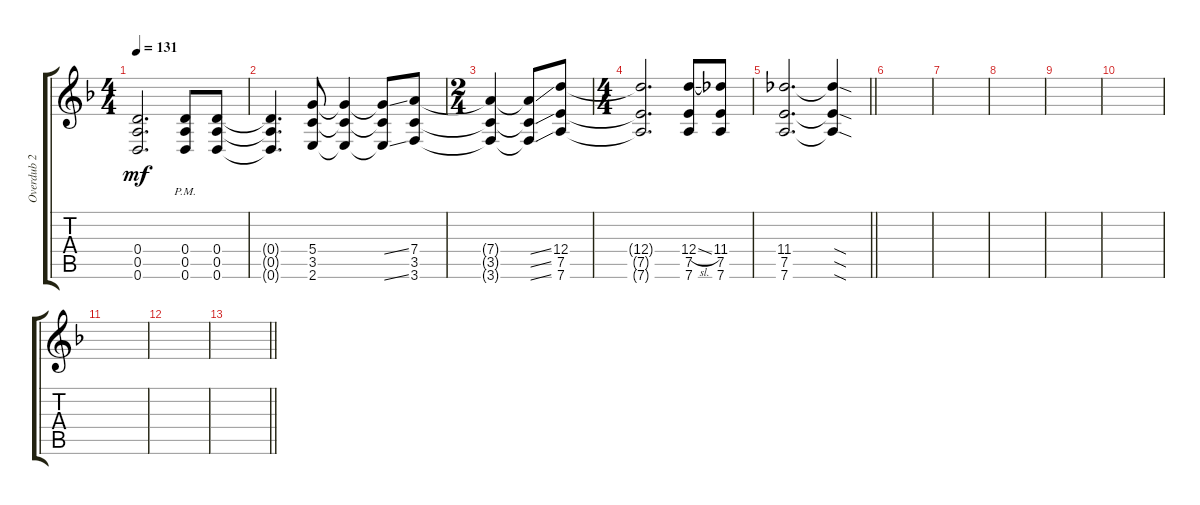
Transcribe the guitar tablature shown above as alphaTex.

\track ("Overdub 2" "Overdub 2") {instrument distortionguitar}
\staff {score tabs}
\tuning (E4 B3 G3 D3 A2 D2) {hide}
\ts (4 4)
\tempo 131
\clef g2
\ks f
(0.4{t} 0.5{t} 0.6{t}).2{d dy mf} (0.4{pm} 0.5{pm} 0.6{pm}).8 (0.4 0.5 0.6).8 |
(0.4{t} 0.5{t} 0.6{t}).4{d} (5.4 3.5 2.6).8 (5.4{t} 3.5{t} 2.6{t}).4 (5.4{ss t} 3.5{t} 2.6{ss t}).8 (7.4 3.5 3.6).8 |
\ts (2 4)
(7.4{t} 3.5{t} 3.6{t}).4 (7.4{ss t} 3.5{ss t} 3.6{ss t}).8 (12.4 7.5 7.6).8 |
\ts (4 4)
(12.4{t} 7.5{t} 7.6{t}).2{d} (12.4{sl} 7.5 7.6).8 (11.4 7.5 7.6).8 |
\barLineRight lightlight
(11.4 7.5 7.6).2{d} (11.4{sod t} 7.5{sod t} 7.6{sod t}).4 |
|
|
|
|
|
|
|
\barLineRight lightlight
